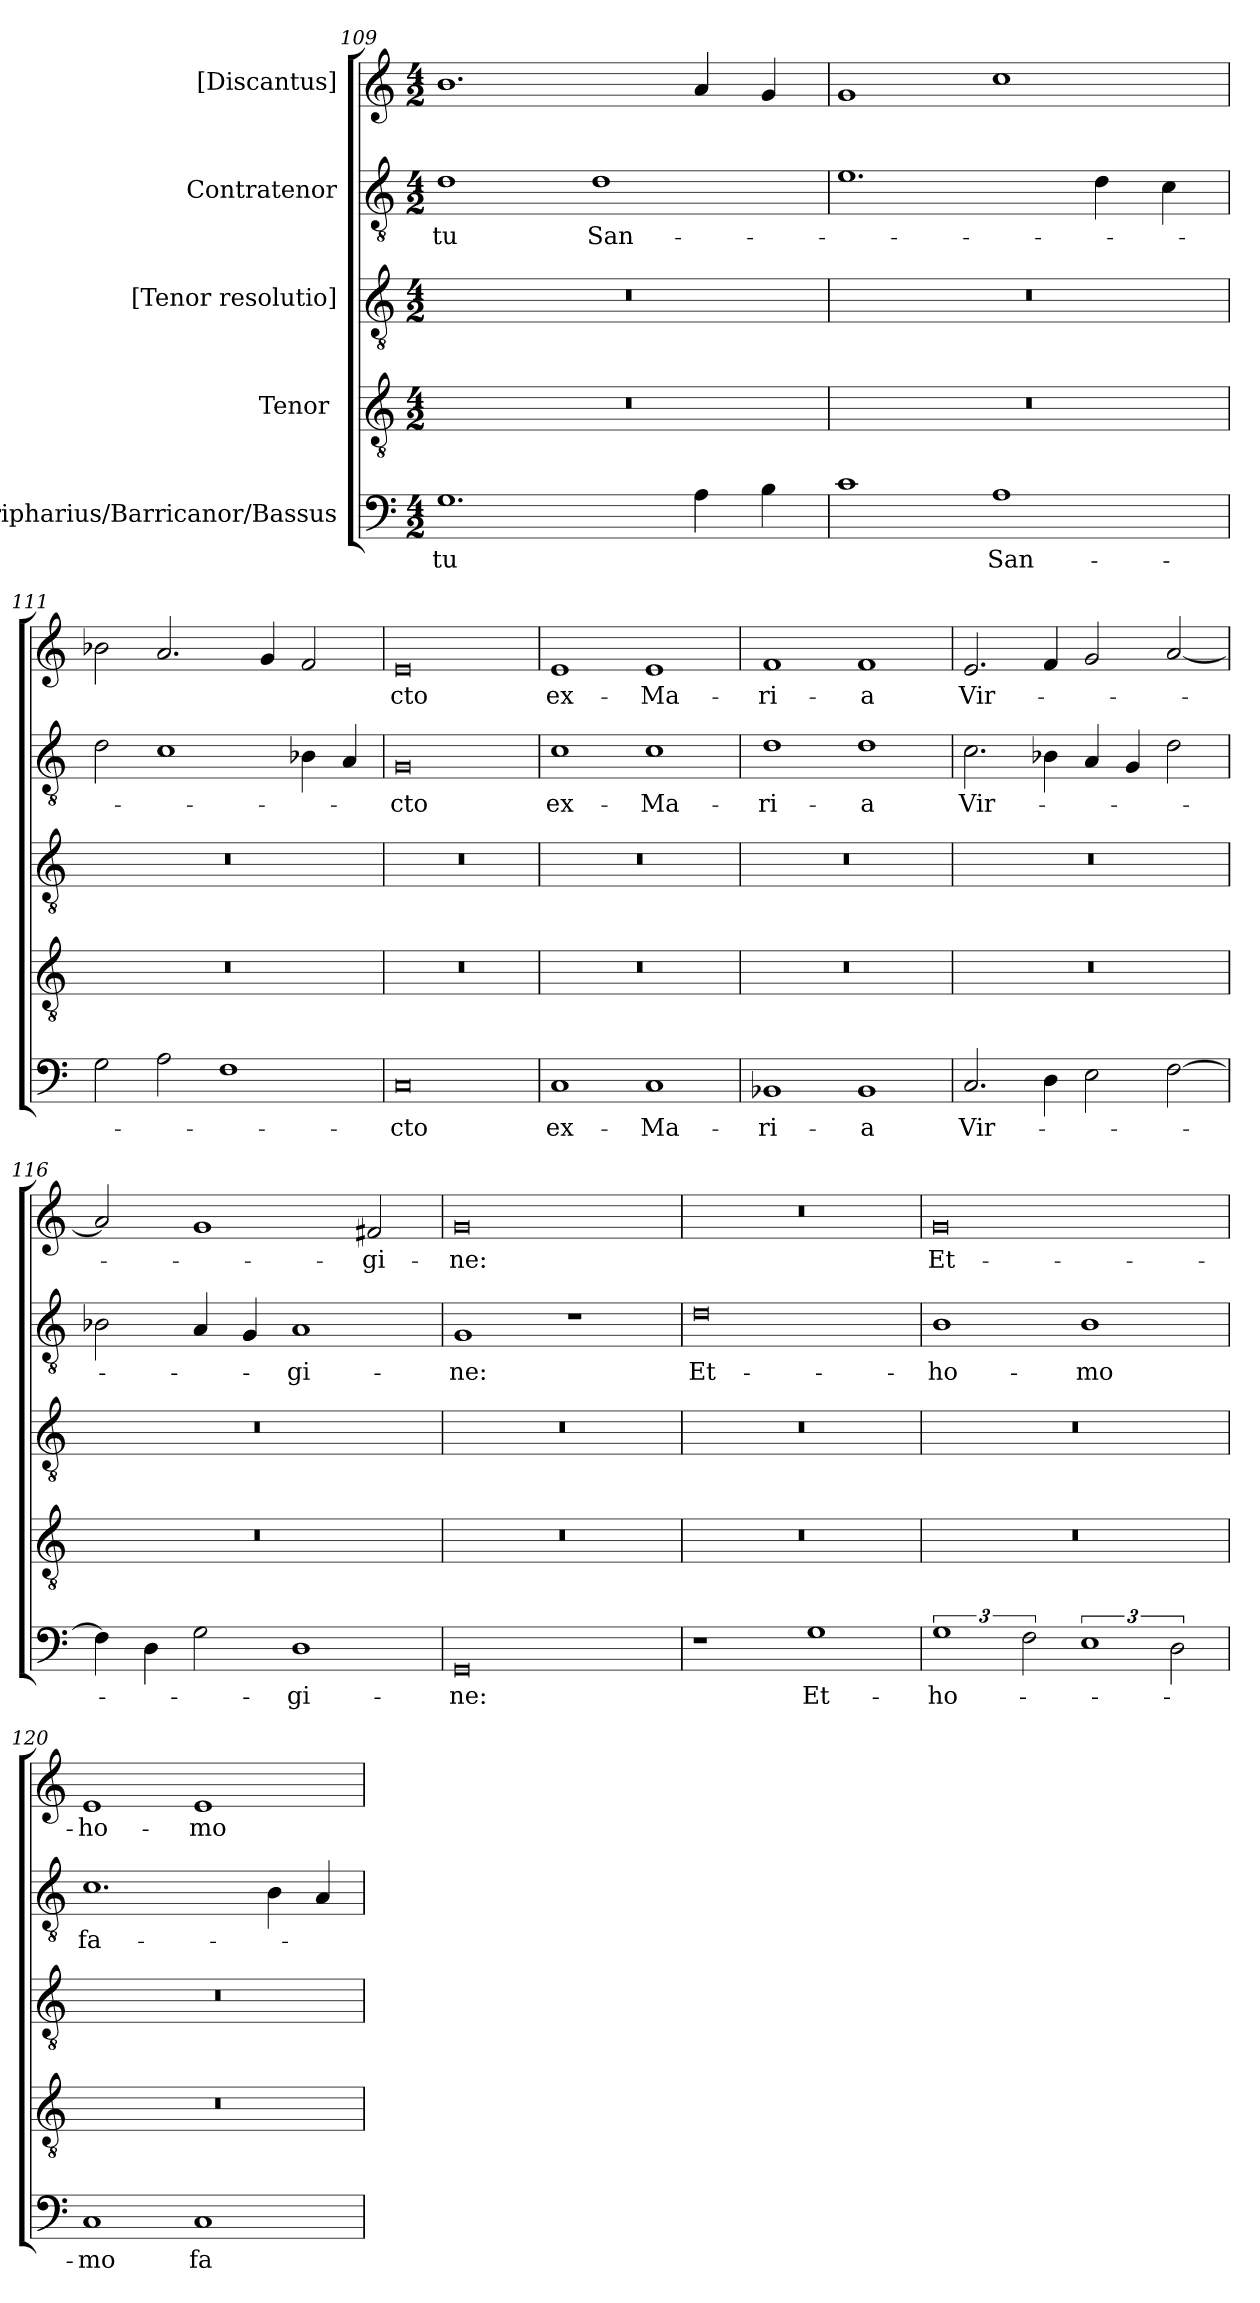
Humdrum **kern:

**kern	**text	**kern	**kern	**kern	**text	**kern	**text
*part5	*part5	*part4	*part3	*part2	*part2	*part1	*part1
*staff5	*staff5	*staff4	*staff3	*staff2	*staff2	*staff1	*staff1
*I"Barripharius/Barricanor/Bassus	*	*I"Tenor [2]	*I"[Tenor resolutio]	*I"Contratenor	*	*I"[Discantus]	*
*clefF4	*	*clefGv2	*clefGv2	*clefGv2	*	*clefG2	*
*k[]	*	*k[]	*k[]	*k[]	*	*k[]	*
*M4/2	*	*M4/2	*M4/2	*M4/2	*	*M4/2	*
=109	=109	=109	=109	=109	=109	=109	=109
1.G\	-tu	0r	0r	1d\	-tu	1.b\	.
.	.	.	.	1d\	San-	.	.
4A\	.	.	.	.	.	4a/	.
4B\	.	.	.	.	.	4g/	.
=110	=110	=110	=110	=110	=110	=110	=110
1c\	.	0r	0r	1.e\	.	1g/	.
1A\	San-	.	.	.	.	1cc\	.
.	.	.	.	4d\	.	.	.
.	.	.	.	4c\	.	.	.
=111	=111	=111	=111	=111	=111	=111	=111
2G\	.	0r	0r	2d\	.	2b-X\	.
2A\	.	.	.	1c\	.	2.a/	.
1F\	.	.	.	.	.	.	.
.	.	.	.	.	.	4g/	.
.	.	.	.	4B-X\	.	2f/	.
.	.	.	.	4A/	.	.	.
=112	=112	=112	=112	=112	=112	=112	=112
0C/	-cto	0r	0r	0G/	-cto	0e/	-cto
=113	=113	=113	=113	=113	=113	=113	=113
1C/	ex-	0r	0r	1c\	ex-	1e/	ex-
1C/	Ma-	.	.	1c\	Ma-	1e/	Ma-
=114	=114	=114	=114	=114	=114	=114	=114
1BB-X/	-ri-	0r	0r	1d\	-ri-	1f/	-ri-
1BB-/	-a	.	.	1d\	-a	1f/	-a
=115	=115	=115	=115	=115	=115	=115	=115
2.C/	Vir-	0r	0r	2.c\	Vir-	2.e/	Vir-
4D\	.	.	.	4B-X\	.	4f/	.
2E\	.	.	.	4A/	.	2g/	.
.	.	.	.	4G/	.	.	.
[2F\	.	.	.	2d\	.	[2a/	.
=116	=116	=116	=116	=116	=116	=116	=116
4F\]	.	0r	0r	2B-X\	.	2a/]	.
4D\	.	.	.	.	.	.	.
2G\	.	.	.	4A/	.	1g/	.
.	.	.	.	4G/	.	.	.
1D\	-gi-	.	.	1A/	-gi-	.	.
.	.	.	.	.	.	2f#X/	-gi-
=117	=117	=117	=117	=117	=117	=117	=117
0GG/	-ne:	0r	0r	1G/	-ne:	0g/	-ne:
.	.	.	.	1r	.	.	.
=118	=118	=118	=118	=118	=118	=118	=118
1r	.	0r	0r	0d\	Et-	0r	.
1G\	Et-	.	.	.	.	.	.
=119	=119	=119	=119	=119	=119	=119	=119
3%2G\	ho-	0r	0r	1B\	ho-	0g/	Et-
3F\	.	.	.	.	.	.	.
3%2E\	.	.	.	1B\	-mo	.	.
3D\	.	.	.	.	.	.	.
=120	=120	=120	=120	=120	=120	=120	=120
1C/	-mo	0r	0r	1.c\	fa-	1e/	ho-
1C/	fa-	.	.	.	.	1e/	-mo
.	.	.	.	4B\	.	.	.
.	.	.	.	4A/	.	.	.
=	=	=	=	=	=	=	=
*-	*-	*-	*-	*-	*-	*-	*-
